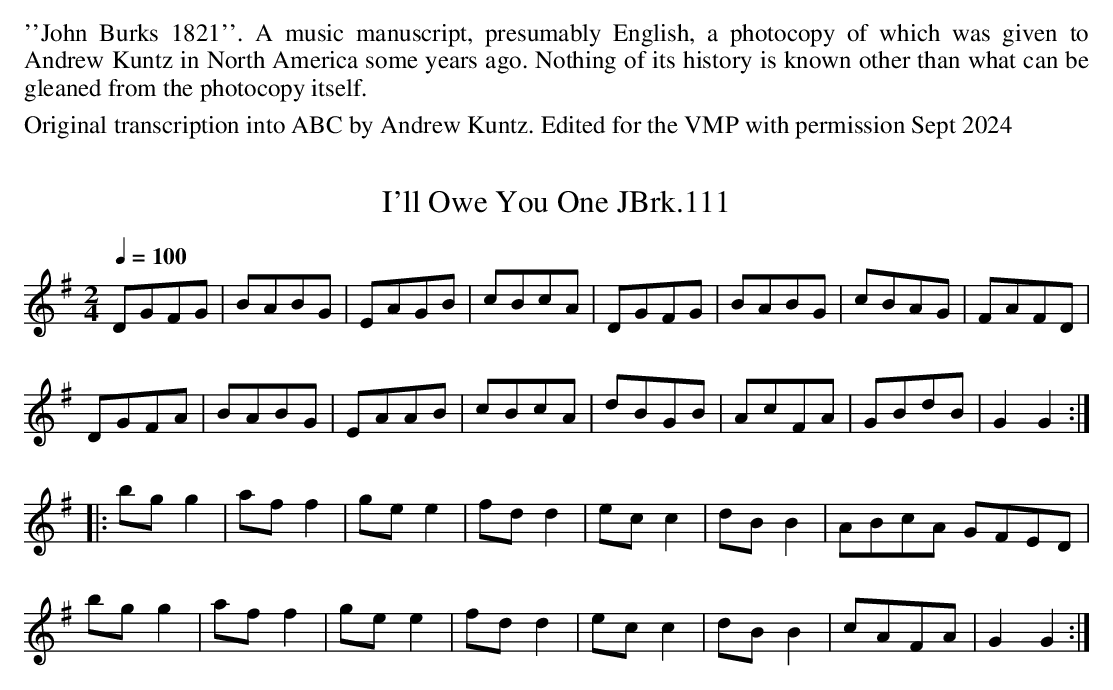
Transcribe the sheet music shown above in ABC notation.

X:1
T:I'll Owe You One JBrk.111
Q:1/4=100
M:2/4
L:1/8
K:G
DGFG|BABG|EAGB|cBcA|DGFG|BABG|cBAG|FAFD|
DGFA|BABG|EAAB|cBcA|dBGB|AcFA|GBdB|G2G2:|
|:bg g2|af f2|ge e2|fd d2|ec c2|dB B2|ABcA GFED|
bg g2|af f2|ge e2|fd d2|ec c2|dB B2|cAFA|G2G2:|
